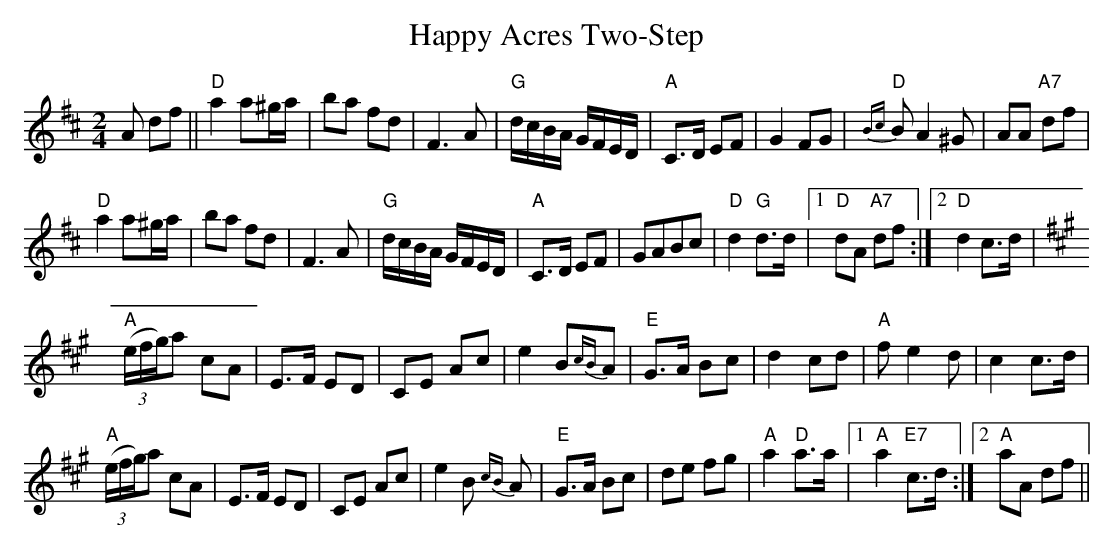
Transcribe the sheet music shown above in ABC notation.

X:1
T:Happy Acres Two-Step
M:2/4
L:1/16
K:D
A2 d2f2||"D"a4a2^ga|b2a2 f2d2|F6A2|"G"dcBA GFED|\
"A"C3D E2F2|G4F2G2|"D"{Bc}B2 A4^G2|A2A2 "A7"d2f2|
"D"a4a2^ga|b2a2 f2d2|F6A2|"G"dcBA GFED|\
"A"C3D E2F2|G2A2B2c2|"D"d4 "G"d3d|1"D"d2A2 "A7"d2f2:|2"D"d4 c2>d2|
K:A
"A"((3efg)a2 c2A2|E3F E2D2|C2E2 A2c2|e4 B2{cB}A2|\
"E"G3A B2c2|d4c2d2|"A"f2e4d2|c4 c3d|
"A"((3efg)a2 c2A2|E3F E2D2|C2E2 A2c2|e4 B2 {cB}A2|\
"E"G3A B2c2|d2e2 f2g2|"A"a4 "D"a3a|1"A"a4"E7"c3d:|2"A"a2A2 d2f2||
